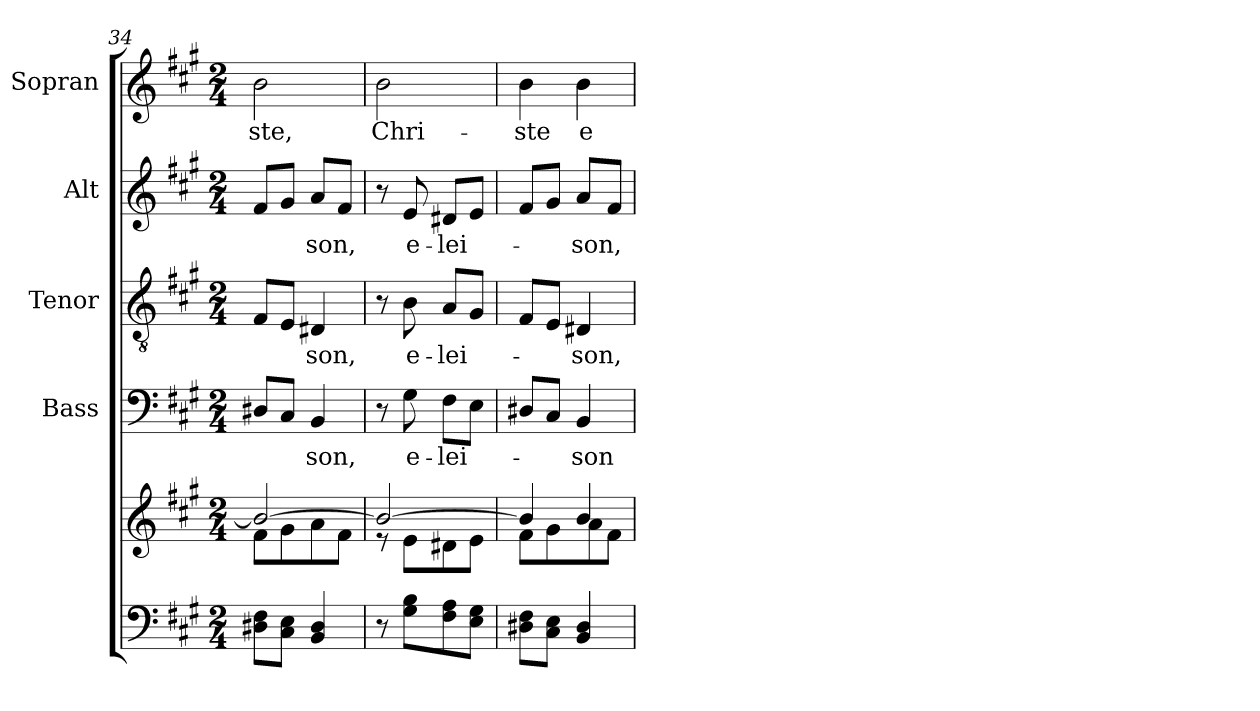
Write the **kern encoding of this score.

**kern	**kern	**kern	**text	**kern	**text	**kern	**text	**kern	**text
*part5	*part5	*part4	*part4	*part3	*part3	*part2	*part2	*part1	*part1
*staff6	*staff5	*staff4	*staff4	*staff3	*staff3	*staff2	*staff2	*staff1	*staff1
*	*	*I"Bass	*	*I"Tenor	*	*I"Alt	*	*I"Sopran	*
*	*	*I'B.	*	*I'T.	*	*I'A.	*	*I'S.	*
!!LO:LB:g=z
*clefF4	*clefG2	*clefF4	*	*clefGv2	*	*clefG2	*	*clefG2	*
*k[f#c#g#]	*k[f#c#g#]	*k[f#c#g#]	*	*k[f#c#g#]	*	*k[f#c#g#]	*	*k[f#c#g#]	*
*A:	*A:	*A:	*	*A:	*	*A:	*	*A:	*
*M2/4	*M2/4	*M2/4	*	*M2/4	*	*M2/4	*	*M2/4	*
=34	=34	=34	=34	=34	=34	=34	=34	=34	=34
*	*^	*	*	*	*	*	*	*	*
!	!	!	!	!	!	!	!	!	!	!LO:LY:b
8D#X\ 8F#\L	2b/_	8f#\L	8D#X/L	.	8F#/L	.	8f#/L	.	2b\	-ste,
8C#\ 8E\J	.	8g#\	8C#/J	.	8E/J	.	8g#/J	.	.	.
!	!	!	!	!LO:LY:b	!	!LO:LY:b	!	!LO:LY:b	!	!
4BB/ 4D#/	.	8a\	4BB/	-son,	4D#X/	-son,	8a/L	-son,	.	.
.	.	8f#\J	.	.	.	.	8f#/J	.	.	.
=35	=35	=35	=35	=35	=35	=35	=35	=35	=35	=35
!	!	!	!	!	!	!	!	!	!	!LO:LY:b
8r	2b/_	8re	8r	.	8r	.	8r	.	2b\	Chri-
!	!	!	!	!LO:LY:b	!	!LO:LY:b	!	!LO:LY:b	!	!
8G#\ 8B\L	.	8e\L	8G#\	e-	8B\	e-	8e/	e-	.	.
!	!	!	!	!LO:LY:b	!	!LO:LY:b	!	!LO:LY:b	!	!
8F#\ 8A\	.	8d#X\	8F#\L	-lei-	8A/L	-lei-	8d#X/L	-lei-	.	.
8E\ 8G#\J	.	8e\J	8E\J	.	8G#/J	.	8e/J	.	.	.
=36	=36	=36	=36	=36	=36	=36	=36	=36	=36	=36
!	!	!	!	!	!	!	!	!	!	!LO:LY:b
8D#X\ 8F#\L	4b/]	8f#\L	8D#X/L	.	8F#/L	.	8f#/L	.	4b\	-ste
8C#\ 8E\J	.	8g#\	8C#/J	.	8E/J	.	8g#/J	.	.	.
!	!	!	!	!LO:LY:b	!	!LO:LY:b	!	!LO:LY:b	!	!LO:LY:b
4BB/ 4D#/	4b/	8a\	4BB/	-son	4D#X/	-son,	8a/L	-son,	4b\	e-
.	.	8f#\J	.	.	.	.	8f#/J	.	.	.
*	*v	*v	*	*	*	*	*	*	*	*
=	=	=	=	=	=	=	=	=	=
*-	*-	*-	*-	*-	*-	*-	*-	*-	*-
